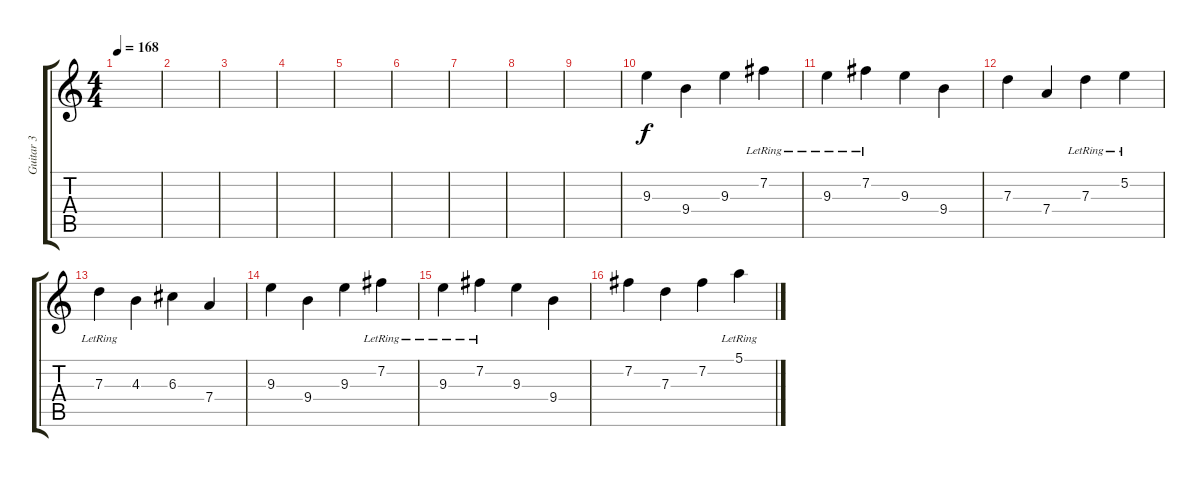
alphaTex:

\track ("Guitar 3" "Guitar 3") {instrument acousticguitarsteel}
\staff {score tabs}
\tuning (E4 B3 G3 D3 A2 E2) {hide}
\ts (4 4)
\tempo 168
\clef g2
\ks c
|
|
|
|
|
|
|
|
|
9.3.4 9.4.4 9.3.4 7.2{lr}.4 |
9.3{lr}.4 7.2{lr}.4 9.3.4 9.4.4 |
7.3.4 7.4.4 7.3{lr}.4 5.2{lr}.4 |
7.3{lr}.4 4.3.4 6.3.4 7.4.4 |
9.3.4 9.4.4 9.3.4 7.2{lr}.4 |
9.3{lr}.4 7.2{lr}.4 9.3.4 9.4.4 |
7.2.4 7.3.4 7.2.4 5.1{lr}.4
